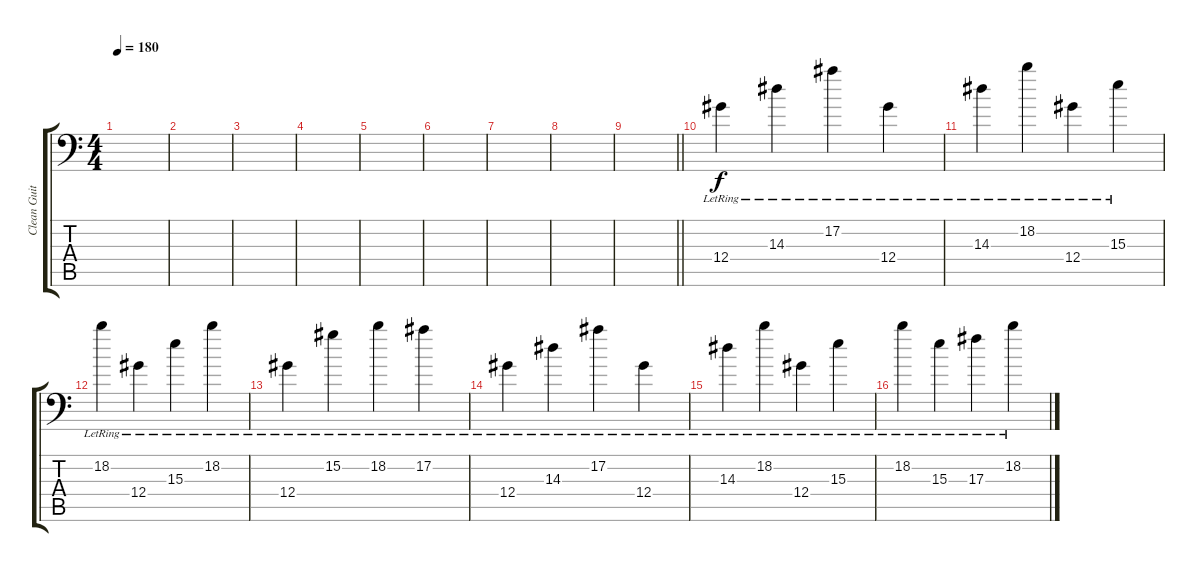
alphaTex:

\track ("Clean Guitar 2" "Clean Guit") {instrument electricguitarjazz}
\staff {score tabs}
\tuning (Bb3 F3 Db3 Ab2 Eb2 Ab1) {hide}
\ts (4 4)
\tempo 180
\clef f4
\ks c
|
|
|
|
|
|
|
|
\barLineRight lightlight
|
12.4{lr}.4 14.3{lr}.4 17.2{lr}.4 12.4{lr}.4 |
14.3{lr}.4 18.2{lr}.4 12.4{lr}.4 15.3{lr}.4 |
18.2{lr}.4 12.4{lr}.4 15.3{lr}.4 18.2{lr}.4 |
12.4{lr}.4 15.2{lr}.4 18.2{lr}.4 17.2{lr}.4 |
12.4{lr}.4 14.3{lr}.4 17.2{lr}.4 12.4{lr}.4 |
14.3{lr}.4 18.2{lr}.4 12.4{lr}.4 15.3{lr}.4 |
18.2{lr}.4 15.3{lr}.4 17.3{lr}.4 18.2{lr}.4
